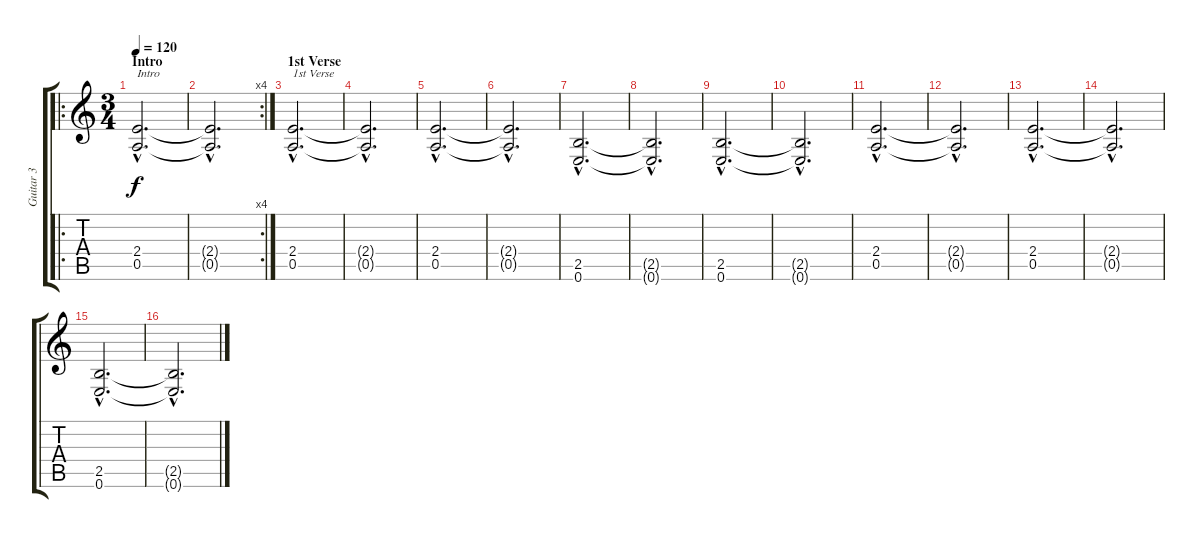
\track ("Guitar 3" "Guitar 3") {instrument electricguitarjazz}
\staff {score tabs}
\tuning (E4 B3 G3 D3 A2 E2) {hide}
\ro
\ts (3 4)
\section ("" "Intro")
\tempo 120
\clef g2
\ks c
(2.4{hac} 0.5{hac}).2{d txt "Intro" dy f instrument electricguitarjazz} |
\rc 4
(2.4{hac t} 0.5{hac t}).2{d} |
\section ("" "1st Verse")
(2.4{hac} 0.5{hac}).2{d txt "1st Verse"} |
(2.4{hac t} 0.5{hac t}).2{d} |
(2.4{hac} 0.5{hac}).2{d} |
(2.4{hac t} 0.5{hac t}).2{d} |
(2.5{hac} 0.6{hac}).2{d} |
(2.5{hac t} 0.6{hac t}).2{d} |
(2.5{hac} 0.6{hac}).2{d} |
(2.5{hac t} 0.6{hac t}).2{d} |
(2.4{hac} 0.5{hac}).2{d} |
(2.4{hac t} 0.5{hac t}).2{d} |
(2.4{hac} 0.5{hac}).2{d} |
(2.4{hac t} 0.5{hac t}).2{d} |
(2.5{hac} 0.6{hac}).2{d} |
(2.5{hac t} 0.6{hac t}).2{d}
